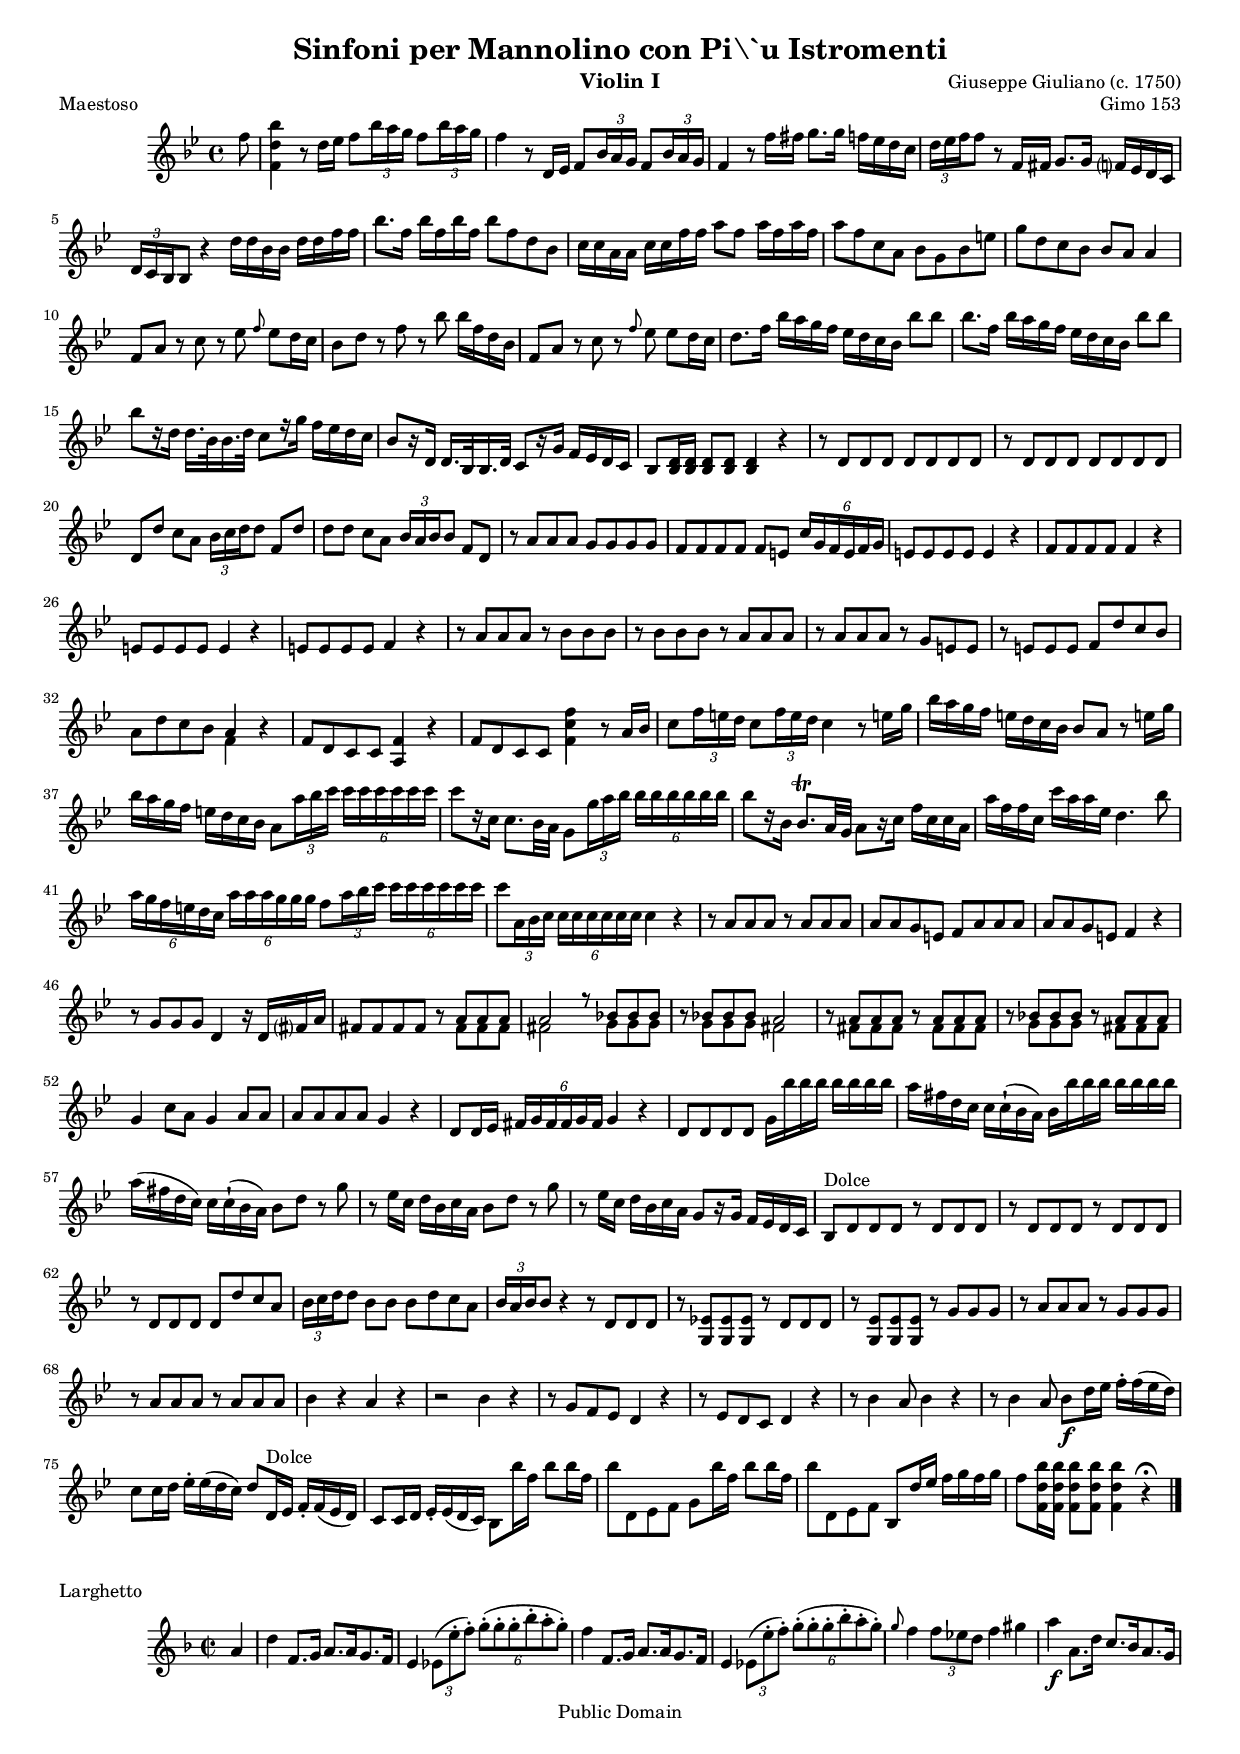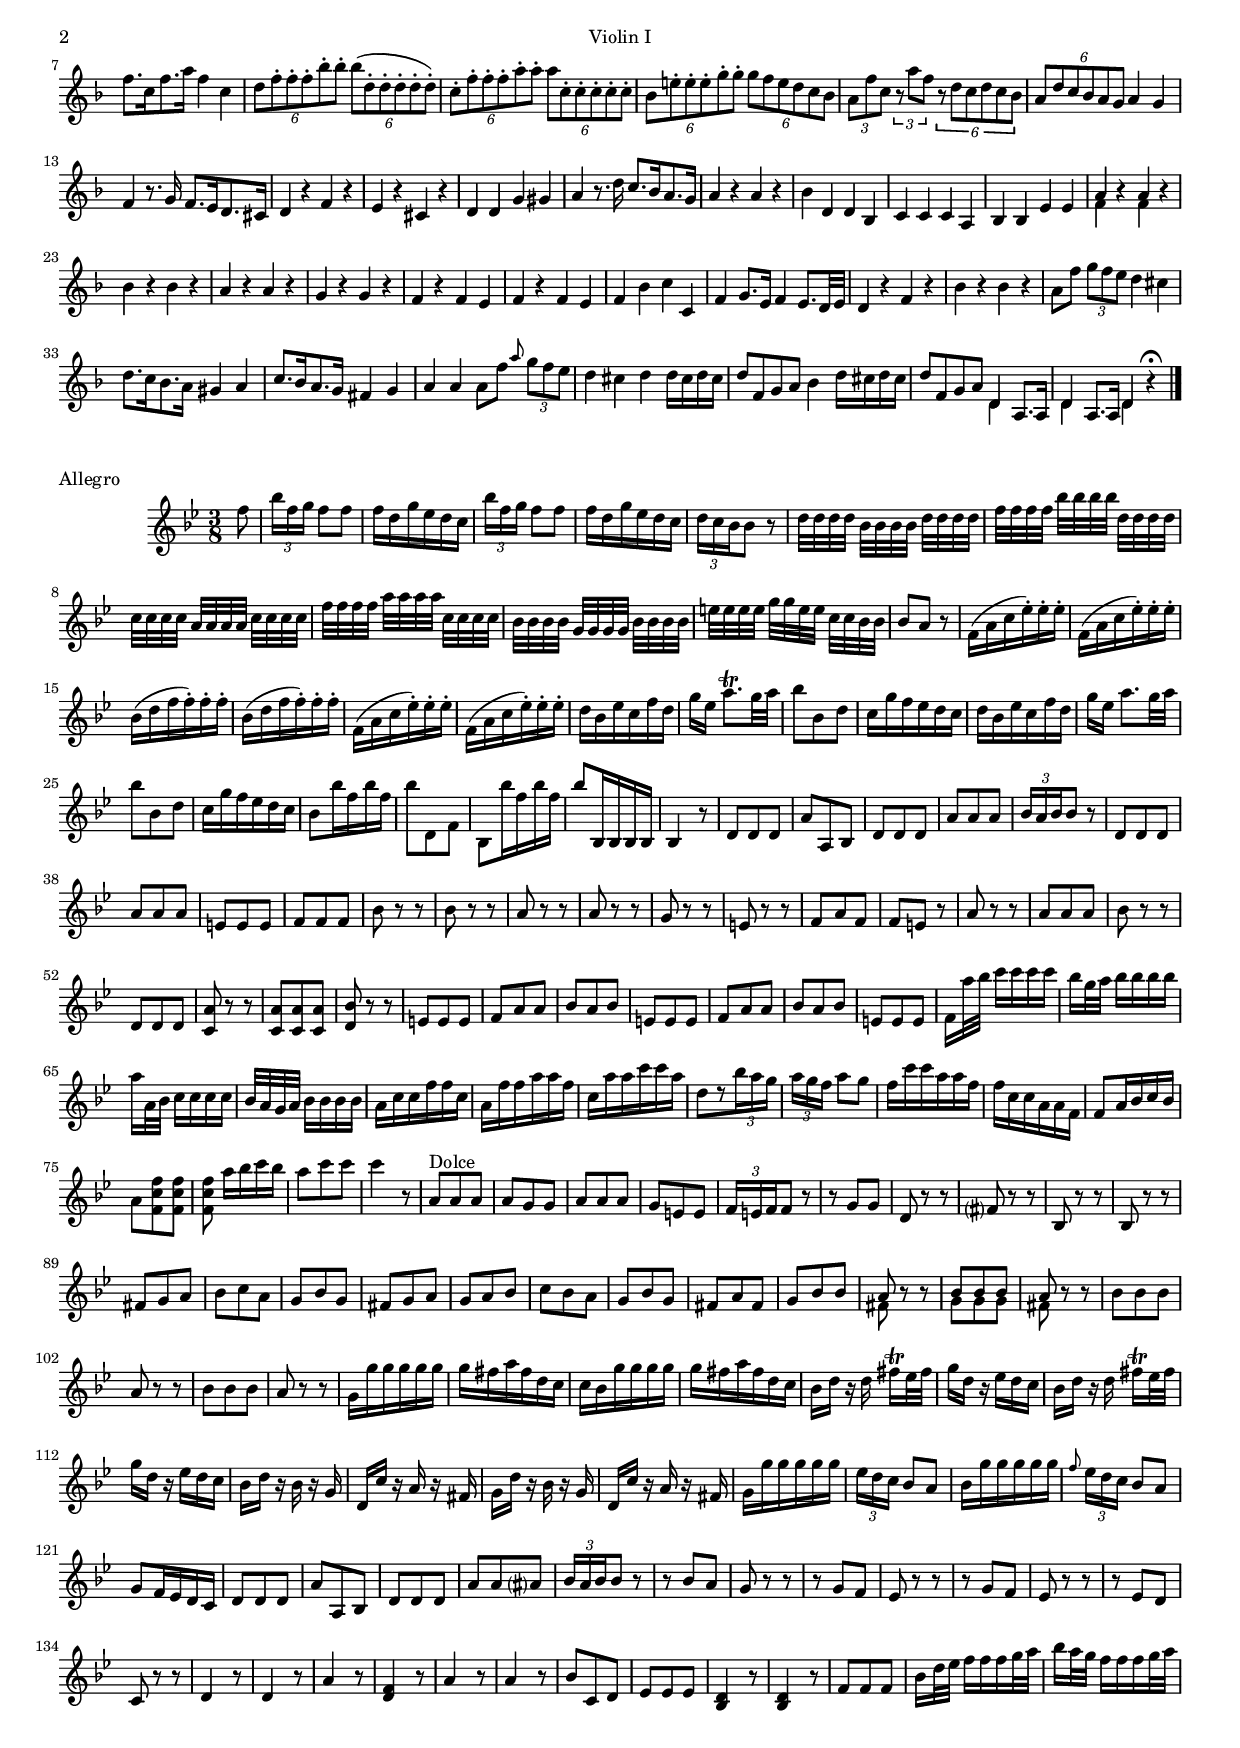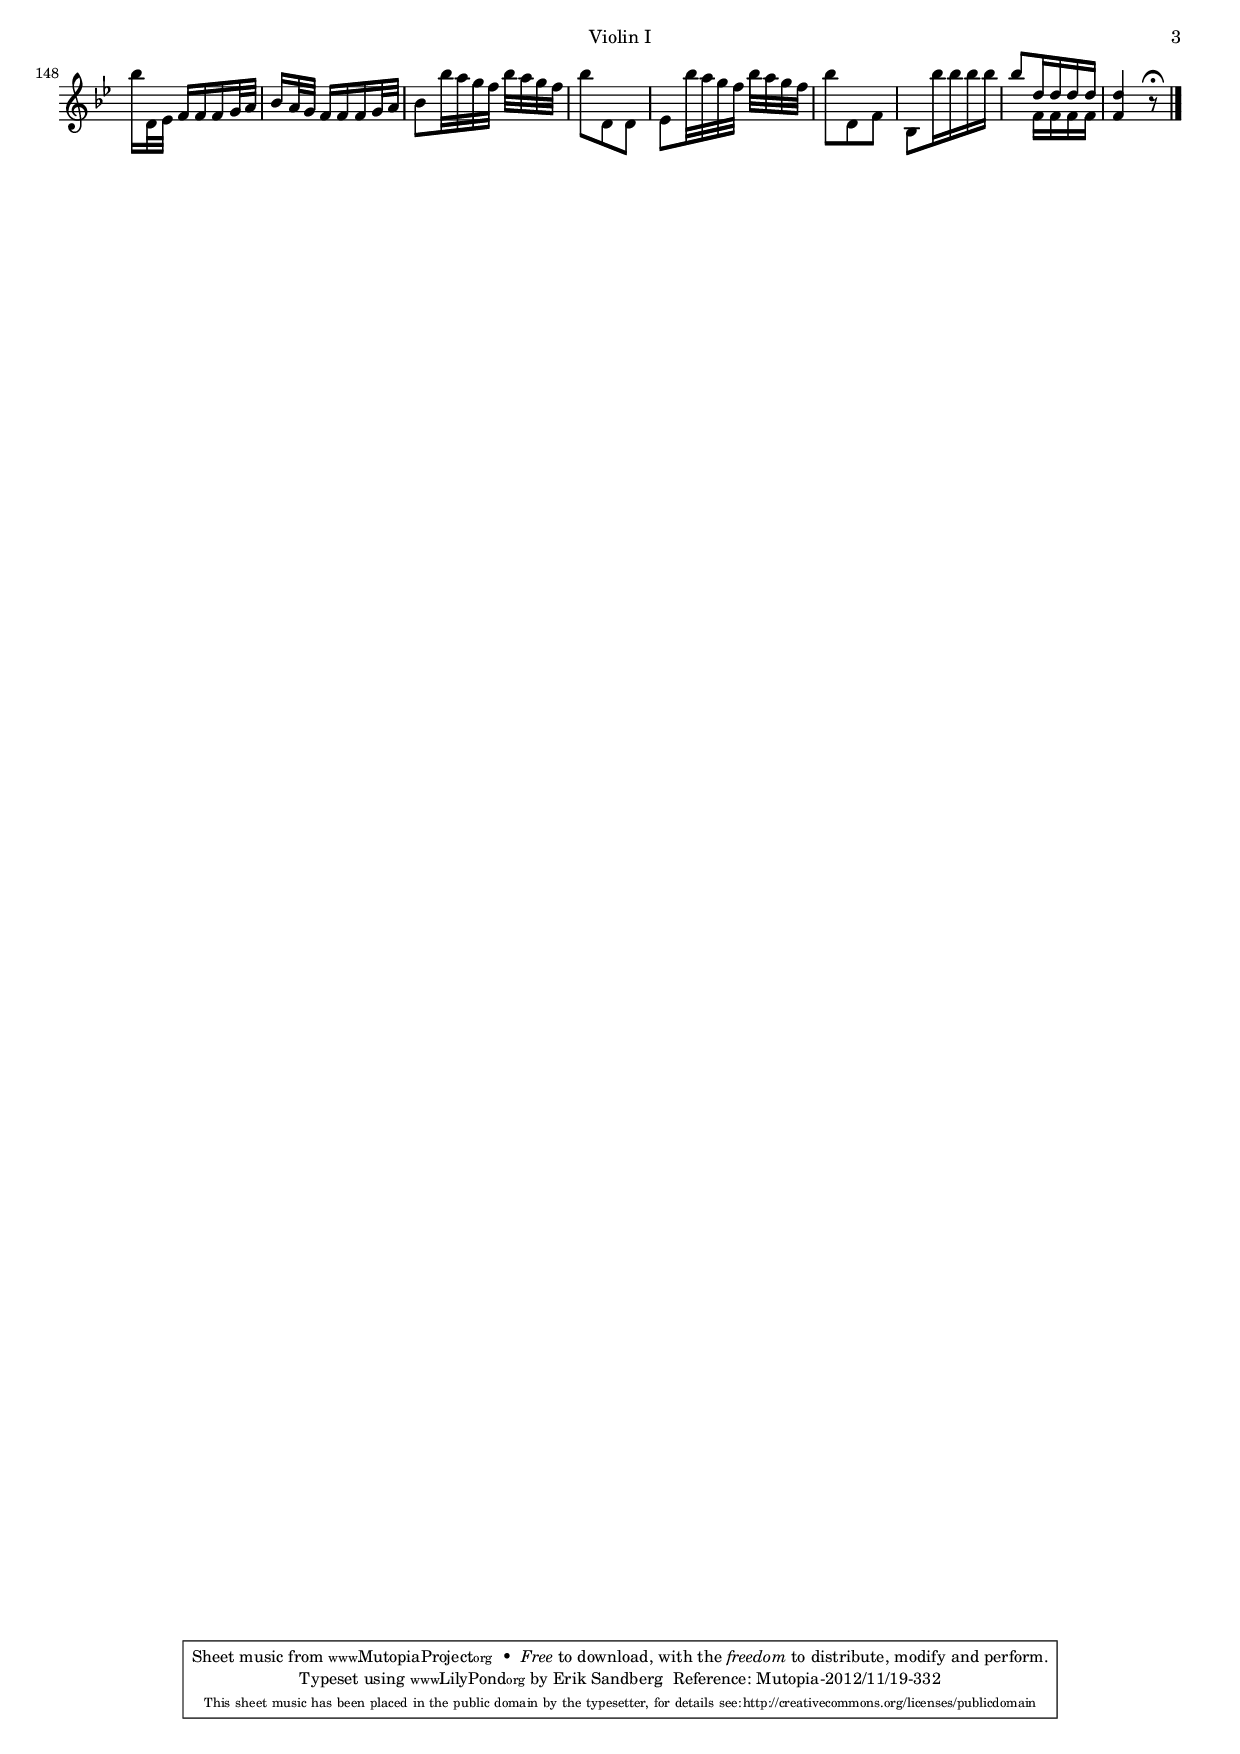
\version "2.16.0"

#(set-global-staff-size 16)

Instrument = "Violin I"
\include "header.ly"
\version "2.16.0"

IVlnI =  \relative c'' {
  \clef "treble"
  \key bes\major
  \time 4/4
  \set tupletSpannerDuration = #(ly:make-moment 1 4)

  % Note: This removes tuplet brackets from  c8[ \times 2/3 {c16 c c]}.
  \override TupletBracket   #'bracket-visibility = ##f

  %page 12
  \partial 8 f8 | <bes d, f,>4 r8 d,16 es  f8[ \times 2/3 {bes16 a g]}
     f8[ \times 2/3 {bes16 a g]} |
  %2
  f4 r8 d,16 es  f8[ \times 2/3 {bes16 a g]}
     f8[ \times 2/3 {bes16 a g]} |
  %3
  f4 r8 f'16 fis g8. g16 f es d c |
  \times 2/3 { d16[ es f} f8] r f,16 fis g8. g16 f? es d c |
  \times 2/3 { d[ c bes} bes8] r4 d'16 d bes bes d d f f |
  %6
  bes8. f16 bes f bes f bes8 f d bes |
  c16 c a a c c f f a8 f a16 f a f |
  a8 f c a bes g bes e | g d c bes bes a a4 |
  %10
  f8 a r c r es \grace f8 es[ d16 c] | bes8 d r f r bes bes16 f d bes |
  f8 a r c r \grace f8 es  es[ d16 c] |
  %13
  d8. f16 bes a g f es d c bes bes'8 bes |
  bes8. f16 bes a g f es d c bes bes'8 bes |
   bes8[ r16 d,] d16. bes32 bes16. d32  c8[ r16 g'] f es d c |
  %16
   bes8[ r16 d,] d16. bes32 bes16. d32  c8[ r16 g'] f es d c |
   bes8[ <d bes>16 <d bes>] <d bes>8 <d bes> <d bes>4 r4 |
  %18
  r8 d d d d d d d | r d d d d d d d |
   d[ d']  c[ a] \times 2/3 { bes16[ c d} d8] f, d' |
  %21
   d[ d]  c[ a] \times 2/3 { bes16[ a bes} bes8] f8 d | r a' a a g g g g |
  f f f f f e \times 4/6 { c'16[ g f e f g]} | e8 e e e e4 r |
  %25
  f8 f f f f4 r | e8 e e e e4 r | e8 e e e f4 r | r8 a a a r bes bes bes |
  %29
  r bes bes bes r a a a | r a a a r g e e | r e e e f d' c bes |
  a d c bes <<a4 \\ f>> r | f8 d c c <f a,>4 r |
  %34
  f8 d c c <f' c f,>4 r8 a,16 bes |
   c8[ \times 2/3 {f16 e d]}  c8[ \times 2/3 {f16 e d]} c4 r8 e!16 g |
  %36
  bes a g f e d c bes bes8 a r e'!16 g |
  bes a g f e d c bes  a8[ \times 2/3 {a'16 bes c]} \times 4/6 { c[ c c c c c]} |
   c8[ r16 c,16]  c8.[ bes32 a]  g8[ \times 2/3 {g'16 a bes]}
    \times 4/6 { bes[ bes bes bes bes bes]} |
   bes8[ r16 bes,16] bes8.^\trill a32 g  a8[ r16 c16] f c c a |
  %40
  a' f f c c' a a es d4. bes'8 |
  \times 4/6 { a16[ g f e d c]  a'[ a a g g g]}  f8[ \times 2/3 {a16 bes c]}
    \times 4/6 { c[ c c c c c]} |
   c8[ \times 2/3 {a,16 bes c]} \times 4/6 { c[ c c c c c]} c4 r4 |
  %43
  r8 a a a % Note: Here the bars get out of sync by s2
  r a a a | a a g e f a a a | a a g e f4 r | r8 g g g d4 r16 d fis? a |
  %47
  fis8 fis fis fis r <<{a a a} \\ {fis fis fis}>> | <<{a2 r8 bes! bes bes} \\ {fis2 s8 g g g}>> | r8 <<{bes! bes bes a2} \\ {g8 g g fis2}>> |
  %50
  r8 <<{a a a} \\ {fis fis fis}>> r <<{a a a} \\ {fis fis fis}>> | r <<{bes! bes bes} \\ {g g g}>> r <<{a a a} \\ {fis fis fis}>> |
  g4 c8 a g4 a8 a |
  %53
  a a a a g4 r | d8 d16 es \times 4/6 { fis[ g fis fis g fis]} g4 r |
  d8 d d d g16 bes' bes bes bes bes bes bes |
  %56
  a16 fis d c  c[ c-|( bes  a)]  bes[ bes' bes bes]  bes[ bes bes bes] |
  a( fis d  c)  c[ c-|( bes  a)] bes8 d r g |
  r es16 c d bes c a bes8 d r g |
  %59
  r es16 c d bes c a  g8[ r16 g16] f es d c | bes8^"Dolce" d d d r d d d |
  
  %61 page 13
  r d d d r d d d | r d d d d d' c a |
  %63
  \times 2/3 { bes16[ c d} d8] bes bes bes d c a |
  \times 2/3 { bes16[ a bes} bes8] r4 r8 d, d d |
  r <es! g,> <es g,> <es g,> r d d d |
  r <es g,> <es g,> <es g,> r g g g |
  %67
  r a a a r g g g | r a a a r a a a | bes4 r a r | r2 bes4 r |
  %71
  r8 g8 f es d4 r | r8 es d c d4 r | r8 bes'4 a8 bes4 r4 |
  %74
  r8 bes4 a8 bes8\f d16 es  f[-. f( es  d)] |
  c8 c16 d  es[-. es( d  c)] d8 d,16^"Dolce" es  f[-. f( es  d)] |
  c8 c16 d  es[-. es( d  c)]  bes8[ bes''16 f] bes8 bes16 f |
  %77
  bes8 d,, es f g bes'16 f bes8 bes16 f |
  bes8 d,, es f bes, d'16 es f g f g |
  f8 <bes d, f,>16 <bes d, f,> <bes d, f,>8 <bes d, f,> <bes d, f,>4 r^\fermata \bar "|."
}

\version "2.16.0"

IIVlnI =  \relative c'' {
  \clef "treble"
  \time 2/2
  \key d \minor

  \set tupletSpannerDuration = #(ly:make-moment 1 2)

  %page 13
  \partial 4 a4 | d f,8. g16 a8. a16 g8. f16 |
  e4 \times 2/3 { es8[( e'-.  f)-.]} \times 4/6 { g[-.( g-. g-. bes-. a-.  g)-.]} |
  %3
  f4 f,8. g16 a8. a16 g8. f16 |
  e4 \times 2/3 { es8[( e'-.  f)-.]} \times 4/6 { g[-.( g-. g-. bes-. a-.  g)-.]} |
  \grace g8 f4 \times 2/3 { f8[ es d]} f4 gis |
  a\f a,8. d16 c8. bes16 a8. g16 |
  %7
  f'8. c16 f8. a16 f4 c |
  \times 4/6 { d8[ f-. f-. f-. bes-. bes-.]  bes[( d,-. d-. d-. d-.  d)-.] |
   c[-. f-. f-. f-. a-. a-.]  a[ c,-. c-. c-. c-. c-.] |
   bes[ e!-. e-. e-. g-. g-.]  g[ f e d c bes]} |
  %11
  \times 2/3 { a8[ f' c]} \times 2/3 {r  a'[ f]} \times 4/6 {r  d[ c d c bes] |
   a[ d c bes a g]} a4 g | f r8. g16 f8. e16 d8. cis16 |
  %14
  d4 r f r | e r cis r | d d g gis | a r8. d16 c8. bes16 a8. g16 |
  %18
  a4 r a r | bes d, d bes | c c c a | bes bes e e | <<a \\ f>> r <<a \\ f>> r |
  %23
  bes r bes r | a r a r | g r g r | f r f e | f r f e | f bes c c, |
  %29
  f4 g8. e16 f4 e8. d32 e | d4 r f r | bes r bes r |
  %32
  a8 f' \times 2/3 { g[ f e]} d4 cis | d8. c16 bes8. a16 gis4 a |
  c8. bes16 a8. g16 fis4 g |
  a a a8 f' \grace a8 \times 2/3 { g[ f e]} |
  %36
  d4 cis d4 d16 cis d cis |
  d8 f, g a bes4 d16 cis d cis | d8 f, g a <<d,4 \\ d>> a8. a16 |
  %39
  <<d4 \\ d>> a8. a16 <<d4 \\ d>> r^\fermata \bar "|."
}

\version "2.16.0"

IIIVlnI =  \relative c'' {
  \clef "treble"
  \time 3/8
  \key bes \major
  
  \set tupletSpannerDuration = #(ly:make-moment 1 8)
  % Note: This removes tuplet brackets from  c8[ \times 2/3 {c16 c c]}.
  \override TupletBracket   #'bracket-visibility = ##f

  %page 14
  \partial 8 f8 | \times 2/3 { bes16[ f g]}  f8[ f] | f16 d g es d c |
  \times 2/3 { bes'16[ f g]}  f8[ f] | f16 d g es d c |
  %5
  \times 2/3 { d16[ c bes} bes8] r |  d32[ d d d]  bes[ bes bes bes]  d[ d d d] |
   f[ f f f]  bes[ bes bes bes]  d,[ d d d] |  c[ c c c]  a[ a a a]  c[ c c c] |
  %9
   f[ f f f]  a[ a a a]  c,[ c c c] |  bes[ bes bes bes]  g[ g g g]  bes[ bes bes bes] |
   e[ e e e]  g[ g e e]  c[ c bes bes] | bes8 a r |
  %13
   f16[( a c  es)-. es-. es-.] |  f,[( a c  es)-. es-. es-.] |
   bes[( d f  f)-. f-. f-.] |  bes,[( d f  f)-. f-. f-.] |
  %17
   f,[( a c  es)-. es-. es-.] |  f,[( a c  es)-. es-. es-.] |
   d[ bes es c f d] |  g[ es]  a8.[\trill g32 a] | bes8 bes, d | c16 g' f es d c |
  %23
   d[ bes es c f d] |  g[ es]  a8.[ g32 a] | bes8 bes, d | c16 g' f es d c |
  %27
  bes8 bes'16 f bes f | bes8 d,, f | bes, bes''16 f bes f |
  bes8 bes,,16 bes bes bes | bes4 r8 |
  %32
  d d d | a' a, bes | d d d | a' a a | \times 2/3 { bes16[ a bes} bes8] r |
  %37
  d, d d | a' a a | e e e | f f f | bes r r | bes r r | a r r | a r r |
  %45 Note: the g in measure 45 is probably wrong; it should probably be an f.
  g r r | e r r | f a f | f e r | a r r | a a a | bes r r | d, d d |
  %53
  <a' c,> r r | <a c,> <a c,> <a c,> | <bes d,> r r | e, e e | f a a |
  %58
  bes a bes | e, e e | f a a | bes a bes | e, e e |
  %63
   f16[ a'32 bes]  c16[ c c c] |  bes[ g32 a]  bes16[ bes bes bes] |
   a16[ a,32 bes]  c16[ c c c] |  bes32[ a g a]  bes16[ bes bes bes] |
  %67
  a c c f f c | a f' f a a f | c a' a c c a |
  %70
   d,8[ r \times 2/3 {bes'16 a g] |  a[ g f]}  a8[ g] |
  f16 c' c a a f | f  c c a a f | f8 a16 bes c bes | a8 <f' c f,> <f c f,> |
  %76
  <f c f,>  a16[ bes c bes] | a8 c c | c4 r8 |
  %79
  a,^"Dolce" a a | a g g | a a a | g e e | \times 2/3 { f16[ e f} f8] r |
  %84
  r g g | d r r | fis? r r | bes, r r | bes r r | fis' g a | bes c a | g bes g |
  %92 Note: Measure 92 should probably be "fis a fis".
  fis g a | g a bes | c bes a | g bes g | fis a fis | g bes bes |
  %98
  <<a \\ fis>> r r | <<{bes bes bes} \\ {g g g}>> | <<a \\ fis>> r r | bes bes bes | a r r | bes bes bes |
  %104
  a r r | g16 g' g g g g |
  %106
  g fis a fis d c | c bes g' g g g | g fis a fis d c |
  %109 Note: The fis16\trill in 109 and 111 are fis16.\trill in the manuscript
  % but that gives one 32th too much in those measures so I removed the dot.
   bes[ d] r d  fis16[\trill es32 fis] |  g16[ d] r  es[ d c] |
  %111
   bes[ d] r d  fis16[\trill es32 fis] |  g16[ d] r  es[ d c] |
   bes[ d] r bes r g |  d[ c'] r a r fis |  g[ d'] r bes r g |
  %116
   d[ c'] r a r fis | g g' g g g g |
  \times 2/3 { es16[ d c]}  bes8[ a] | bes16 g' g g g g |
  %120
  \grace f8 \times 2/3 { es16[ d c]}  bes8[ a] | g8 f16 es d c |
  %122
  d8 d d | a' a, bes | d d d | a' a ais? | \times 2/3 { bes16[ a bes} bes8] r |
  %127
  r bes a | g r r | r g f | es r r | r g f | es r r | r es d | c r r |
  %135
  d4 r8 | d4 r8 | a'4 r8 | <f d>4 r8 | a4 r8 | a4 r8 |
  %141
  bes8 c, d | es es es | <d bes>4 r8 | <d bes>4 r8 |
  %145 page 11
  f f f |  bes16[ d32 es]  f16[ f f g32 a] |
   bes16[ a32 g]  f16[ f f g32 a] |  bes16[ d,,32 es]  f16[ f f g32 a] |
  %149
   bes16[ a32 g]  f16[ f f g32 a] |  bes8[ bes'32 a g f]  bes[ a g f] |
   bes8[ d,, d] |  es[ bes''32 a g f]  bes[ a g f] |
  %153
  bes8 d,, f | bes, bes''16 bes bes bes |
  <<{ bes8[ d,16 d d d]} \\ {s8 f,16 f f f}>> | <d' f,>4 r8^\fermata \bar "|."
}


\score {
  \context Staff = VlnI <<
    \IVlnI
  >>

  \header {piece = "Maestoso" opus = "Gimo 153"}
  \layout {}
  
  \midi {
    \tempo 4 = 66
    }


}

\score {
  \context Staff = VlnI <<
     \IIVlnI
  >>

  \header {piece = "Larghetto"}
  \layout {}
  
  \midi {
    \tempo 4 = 66
    }


}

\score {
  \context Staff = VlnI <<
    \IIIVlnI
  >>
  \header {piece = "Allegro"}
  \layout {}
  
  \midi {
    \tempo 4. = 36
    }


}
